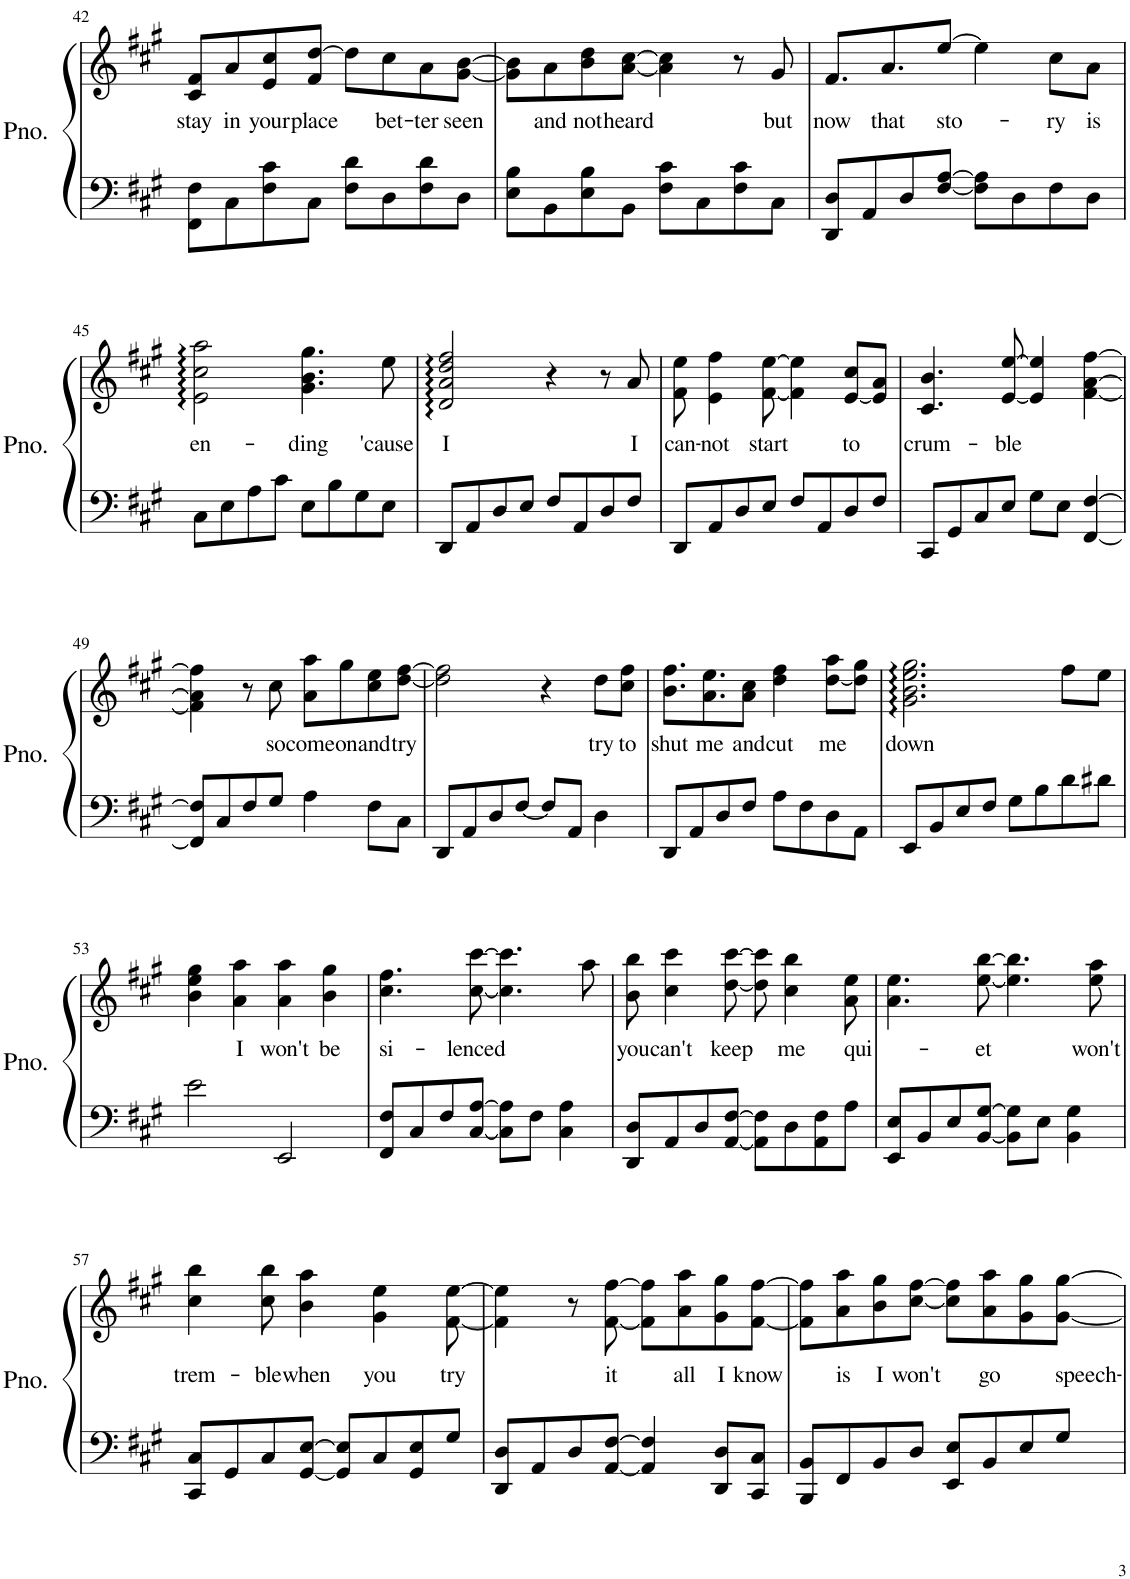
**kern	**kern	**text
*part1	*part1	*part1
*staff2	*staff1	*staff1
*I"Piano	*	*
*I'Pno.	*	*
!!LO:PB:g=z
*clefF4	*clefG2	*
*k[f#c#g#]	*k[f#c#g#]	*
*M4/4	*M4/4	*
=42	=42	=42
!	!	!LO:LY:b
8FF#\ 8F#\L	8c#/ 8f#/L	stay
!	!	!LO:LY:b
8C#\	8a/	in
!	!	!LO:LY:b
8F#\ 8c#\	8e/ 8cc#/	your
!	!	!LO:LY:b
8C#\J	8f#/ [8dd/J	place
8F#\ 8d\L	8dd\L]	.
!	!	!LO:LY:b
8D\	8cc#\	bet-
!	!	!LO:LY:b
8F#\ 8d\	8a\	-ter
!	!	!LO:LY:b
8D\J	[8g#\ [8b\J	seen
=43	=43	=43
8E\ 8B\L	8g#\] 8b\]L	.
!	!	!LO:LY:b
8BB\	8a\	and
!	!	!LO:LY:b
8E\ 8B\	8b\ 8dd\	not
!	!	!LO:LY:b
8BB\J	[8a\ [8cc#\J	heard
8F#\ 8c#\L	4a\] 4cc#\]	.
8C#\	.	.
8F#\ 8c#\	8r	.
!	!	!LO:LY:b
8C#\J	8g#/	but
=44	=44	=44
!	!	!LO:LY:b
8DD/ 8D/L	8.f#/L	now
8AA/	.	.
!	!	!LO:LY:b
.	8.a/	that
8D/	.	.
!	!	!LO:LY:b
[8F#/ [8A/J	[8ee/J	sto-
8F#\] 8A\]L	4ee\]	.
8D\	.	.
!	!	!LO:LY:b
8F#\	8cc#\L	-ry
!	!	!LO:LY:b
8D\J	8a\J	is
!!LO:LB:g=z
=45	=45	=45
!	!	!LO:LY:b
8C#\L	2e\ 2cc#\ 2aa\	en-
8E\	.	.
8A\	.	.
8c#\J	.	.
!	!	!LO:LY:b
8E\L	4.g#\ 4.b\ 4.gg#\	-ding
8B\	.	.
8G#\	.	.
!	!	!LO:LY:b
8E\J	8ee\	'cause
=46	=46	=46
!	!	!LO:LY:b
8DD/L	2d/ 2a/ 2dd/ 2ff#/	I
8AA/	.	.
8D/	.	.
8E/J	.	.
8F#/L	4r	.
8AA/	.	.
8D/	8r	.
!	!	!LO:LY:b
8F#/J	8a/	I
=47	=47	=47
!	!	!LO:LY:b
8DD/L	8f#\ 8ee\	can-
!	!	!LO:LY:b
8AA/	4e\ 4ff#\	-not
8D/	.	.
!	!	!LO:LY:b
8E/J	[8f#\ [8ee\	start
8F#/L	4f#\] 4ee\]	.
8AA/	.	.
!	!	!LO:LY:b
8D/	[8e/ 8cc#/L	to
8F#/J	8e/] 8a/J	.
=48	=48	=48
!	!	!LO:LY:b
8CC#/L	4.c#/ 4.b/	crum-
8GG#/	.	.
8C#/	.	.
!	!	!LO:LY:b
8E/J	[8e/ [8ee/	-ble
8G#\L	4e/] 4ee/]	.
8E\J	.	.
[4FF#/ [4F#/	[4f#\ [4a\ [4ff#\	.
!!LO:LB:g=z
=49	=49	=49
8FF#/] 8F#/]L	4f#\] 4a\] 4ff#\]	.
8C#/	.	.
8F#/	8r	.
!	!	!LO:LY:b
8G#/J	8cc#\	so
!	!	!LO:LY:b
4A\	8a\ 8aa\L	come
!	!	!LO:LY:b
.	8gg#\	on
!	!	!LO:LY:b
8F#\L	8cc#\ 8ee\	and
!	!	!LO:LY:b
8C#\J	[8dd\ [8ff#\J	try
=50	=50	=50
8DD/L	2dd\] 2ff#\]	.
8AA/	.	.
8D/	.	.
[8F#/J	.	.
8F#/L]	4r	.
8AA/J	.	.
!	!	!LO:LY:b
4D\	8dd\L	try
!	!	!LO:LY:b
.	8cc#\ 8ff#\J	to
=51	=51	=51
!	!	!LO:LY:b
8DD/L	8.b\ 8.ff#\L	shut
8AA/	.	.
!	!	!LO:LY:b
.	8.a\ 8.ee\	me
8D/	.	.
!	!	!LO:LY:b
8F#/J	8a\ 8cc#\J	and
!	!	!LO:LY:b
8A\L	4dd\ 4ff#\	cut
8F#\	.	.
!	!	!LO:LY:b
8D\	[8dd\ 8aa\L	me
8AA\J	8dd\] 8gg#\J	.
=52	=52	=52
!	!	!LO:LY:b
8EE/L	2.g#\ 2.b\ 2.ee\ 2.gg#\	down
8BB/	.	.
8E/	.	.
8F#/J	.	.
8G#\L	.	.
8B\	.	.
8d\	8ff#\L	.
8d#X\J	8ee\J	.
!!LO:LB:g=z
=53	=53	=53
2e\	4b\ 4ee\ 4gg#\	.
!	!	!LO:LY:b
.	4a\ 4aa\	I
!	!	!LO:LY:b
2EE/	4a\ 4aa\	won't
!	!	!LO:LY:b
.	4b\ 4gg#\	be
=54	=54	=54
!	!	!LO:LY:b
8FF#/ 8F#/L	4.cc#\ 4.ff#\	si-
8C#/	.	.
8F#/	.	.
!	!	!LO:LY:b
[8C#/ [8A/J	[8cc#\ [8ccc#\	-lenced
8C#\] 8A\]L	4.cc#\] 4.ccc#\]	.
8F#\J	.	.
4C#\ 4A\	.	.
.	8aa\	.
=55	=55	=55
!	!	!LO:LY:b
8DD/ 8D/L	8b\ 8bb\	you
!	!	!LO:LY:b
8AA/	4cc#\ 4ccc#\	can't
8D/	.	.
!	!	!LO:LY:b
[8AA/ [8F#/J	[8dd\ [8ccc#\	keep
8AA\] 8F#\]L	8dd\] 8ccc#\]	.
!	!	!LO:LY:b
8D\	4cc#\ 4bb\	me
8AA\ 8F#\	.	.
!	!	!LO:LY:b
8A\J	8a\ 8ee\	qui-
=56	=56	=56
8EE/ 8E/L	4.a\ 4.ee\	.
8BB/	.	.
8E/	.	.
!	!	!LO:LY:b
[8BB/ [8G#/J	[8ee\ [8bb\	-et
8BB\] 8G#\]L	4.ee\] 4.bb\]	.
8E\J	.	.
4BB\ 4G#\	.	.
!	!	!LO:LY:b
.	8ee\ 8aa\	won't
!!LO:LB:g=z
=57	=57	=57
!	!	!LO:LY:b
8CC#/ 8C#/L	4cc#\ 4bb\	trem-
8GG#/	.	.
!	!	!LO:LY:b
8C#/	8cc#\ 8bb\	-ble
!	!	!LO:LY:b
[8GG#/ [8E/J	4b\ 4aa\	when
8GG#/] 8E/]L	.	.
!	!	!LO:LY:b
8C#/	4g#\ 4ee\	you
8GG#/ 8E/	.	.
!	!	!LO:LY:b
8G#/J	[8f#\ [8ee\	try
=58	=58	=58
8DD/ 8D/L	4f#\] 4ee\]	.
8AA/	.	.
8D/	8r	.
!	!	!LO:LY:b
[8AA/ [8F#/J	[8f#\ [8ff#\	it
4AA/] 4F#/]	8f#\] 8ff#\]L	.
!	!	!LO:LY:b
.	8a\ 8aa\	all
!	!	!LO:LY:b
8DD/ 8D/L	8g#\ 8gg#\	I
!	!	!LO:LY:b
8CC#/ 8C#/J	[8f#\ [8ff#\J	know
=59	=59	=59
8BBB/ 8BB/L	8f#\] 8ff#\]L	.
!	!	!LO:LY:b
8FF#/	8a\ 8aa\	is
!	!	!LO:LY:b
8BB/	8b\ 8gg#\	I
!	!	!LO:LY:b
8D/J	[8cc#\ [8ff#\J	won't
8EE/ 8E/L	8cc#\] 8ff#\]L	.
!	!	!LO:LY:b
8BB/	8a\ 8aa\	go
8E/	8g#\ 8gg#\	.
!	!	!LO:LY:b
8G#/J	[8g#\ [8gg#\J	speech-
=	=	=
*-	*-	*-
